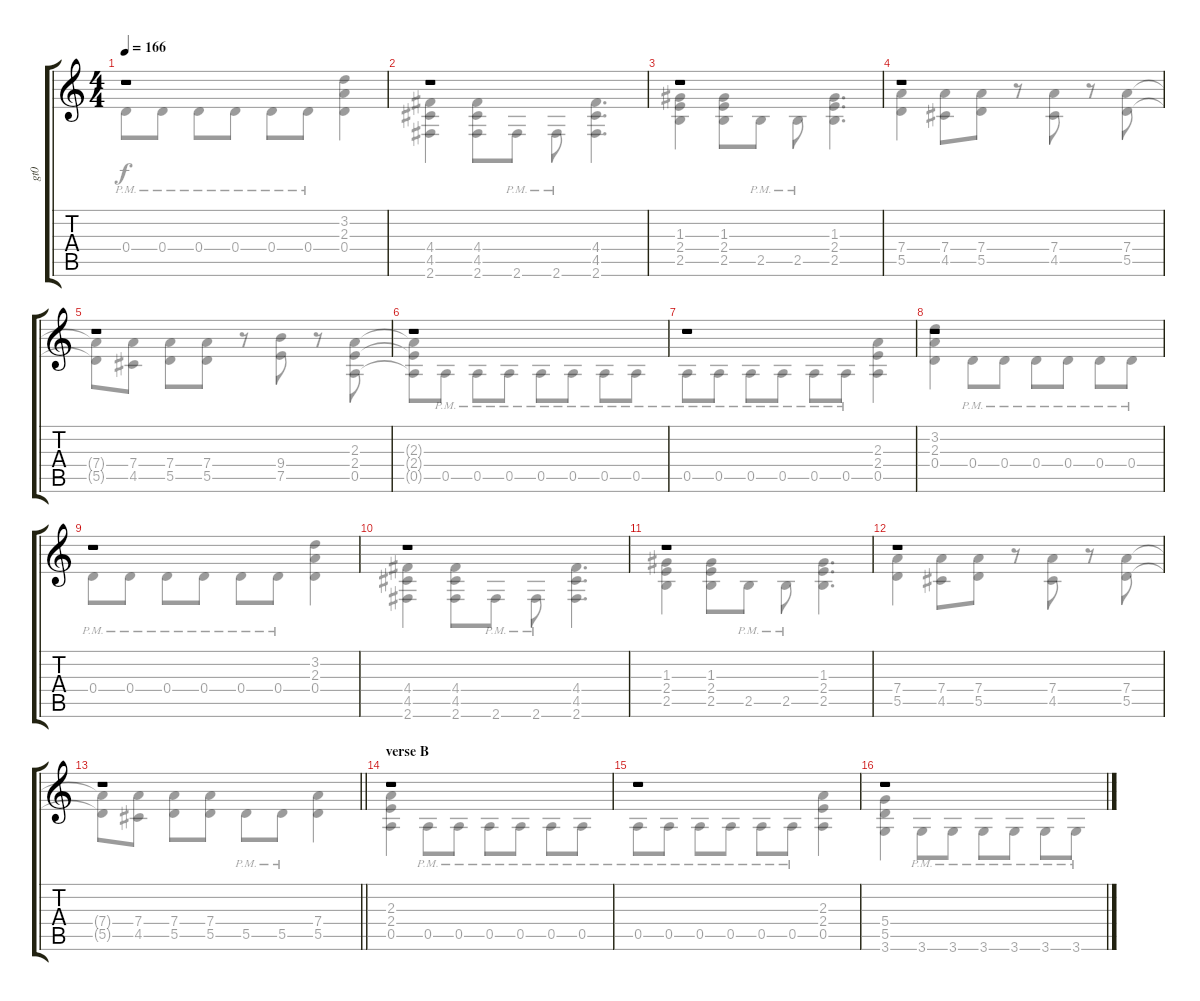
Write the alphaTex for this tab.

\track ("gt0" "gt0") {instrument overdrivenguitar}
\staff {score tabs}
\tuning (E4 B3 G3 D3 A2 E2) {hide}
\voice
\ts (4 4)
\tempo 166
\clef g2
\ks c
r.1{dy f} |
r.1 |
r.1 |
r.1 |
r.1 |
r.1 |
r.1 |
r.1 |
r.1 |
r.1 |
r.1 |
r.1 |
\barLineRight lightlight
r.1 |
\section ("" "verse B")
r.1 |
r.1 |
r.1
\voice
\clef g2
\ottava regular
\simile none
\ks c
0.4{pm}.8{dy f} 0.4{pm}.8 0.4{pm}.8 0.4{pm}.8 0.4{pm}.8 0.4{pm}.8 (3.2 2.3 0.4).4 |
(4.4 4.5 2.6).4 (4.4 4.5 2.6).8 2.6{pm}.8 2.6{pm}.8 (4.4 4.5 2.6).4{d} |
(1.3 2.4 2.5).4 (1.3 2.4 2.5).8 2.5{pm}.8 2.5{pm}.8 (1.3 2.4 2.5).4{d} |
(7.4 5.5).4 (7.4 4.5).8 (7.4 5.5).8 r.8 (7.4 4.5).8 r.8 (7.4 5.5).8 |
(7.4{t} 5.5{t}).8 (7.4 4.5).8 (7.4 5.5).8 (7.4 5.5).8 r.8 (9.4 7.5).8 r.8 (2.3 2.4 0.5).8 |
(2.3{t} 2.4{t} 0.5{t}).8 0.5{pm}.8 0.5{pm}.8 0.5{pm}.8 0.5{pm}.8 0.5{pm}.8 0.5{pm}.8 0.5{pm}.8 |
0.5{pm}.8 0.5{pm}.8 0.5{pm}.8 0.5{pm}.8 0.5{pm}.8 0.5{pm}.8 (2.3 2.4 0.5).4 |
(3.2 2.3 0.4).4 0.4{pm}.8 0.4{pm}.8 0.4{pm}.8 0.4{pm}.8 0.4{pm}.8 0.4{pm}.8 |
0.4{pm}.8 0.4{pm}.8 0.4{pm}.8 0.4{pm}.8 0.4{pm}.8 0.4{pm}.8 (3.2 2.3 0.4).4 |
(4.4 4.5 2.6).4 (4.4 4.5 2.6).8 2.6{pm}.8 2.6{pm}.8 (4.4 4.5 2.6).4{d} |
(1.3 2.4 2.5).4 (1.3 2.4 2.5).8 2.5{pm}.8 2.5{pm}.8 (1.3 2.4 2.5).4{d} |
(7.4 5.5).4 (7.4 4.5).8 (7.4 5.5).8 r.8 (7.4 4.5).8 r.8 (7.4 5.5).8 |
\barLineRight lightlight
(7.4{t} 5.5{t}).8 (7.4 4.5).8 (7.4 5.5).8 (7.4 5.5).8 5.5{pm}.8 5.5{pm}.8 (7.4 5.5).4 |
(2.3 2.4 0.5).4 0.5{pm}.8 0.5{pm}.8 0.5{pm}.8 0.5{pm}.8 0.5{pm}.8 0.5{pm}.8 |
0.5{pm}.8 0.5{pm}.8 0.5{pm}.8 0.5{pm}.8 0.5{pm}.8 0.5{pm}.8 (2.3 2.4 0.5).4 |
(5.4 5.5 3.6).4 3.6{pm}.8 3.6{pm}.8 3.6{pm}.8 3.6{pm}.8 3.6{pm}.8 3.6{pm}.8
